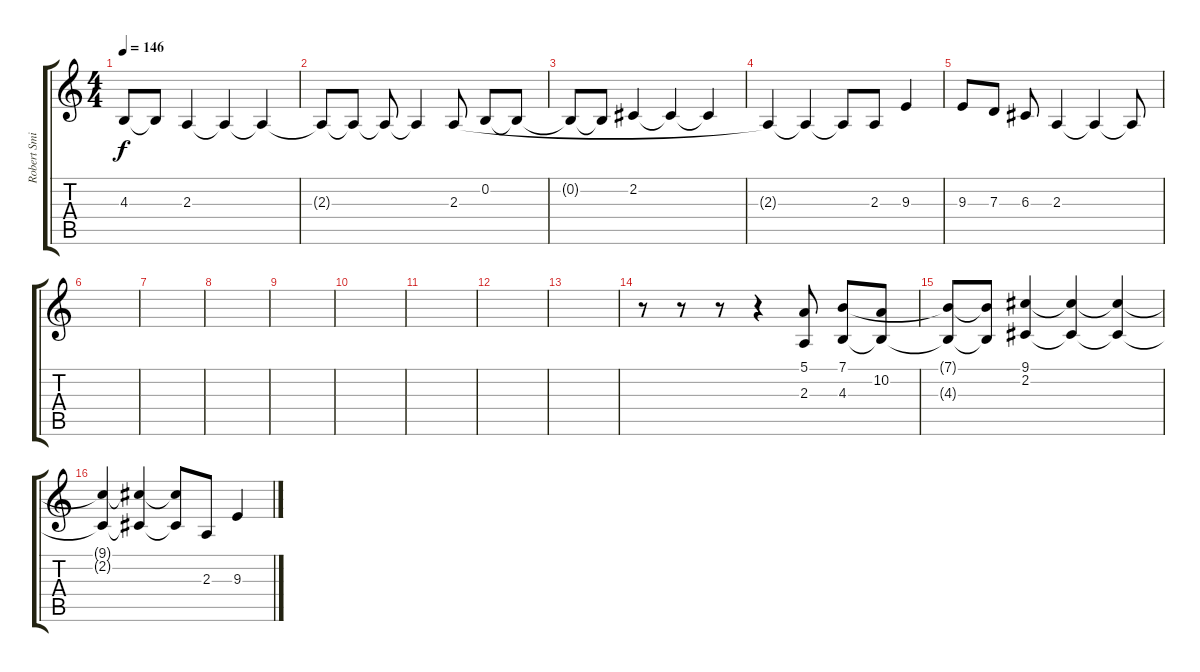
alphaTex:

\track ("Robert Smith voz" "Robert Smi") {instrument honkytonkpiano}
\staff {score tabs}
\tuning (E4 B3 G3 D3 A2 E2) {hide}
\ts (4 4)
\tempo 146
\clef g2
\ks c
4.3{t}.8{dy f} 4.3{t}.8 2.3.4 2.3{t}.4 2.3{t}.4 |
2.3{t}.8 2.3{t}.8 2.3{t}.8 2.3{t}.4 2.3.8 0.2.8 0.2{t}.8 |
0.2{t}.8 0.2{t}.8 2.2.4 2.2{t}.4 2.2{t}.4 |
2.3{t}.4 2.3{t}.4 2.3{t}.8 2.3.8 9.3.4 |
9.3.8 7.3.8 6.3.8 2.3.4 2.3{t}.4 2.3{t}.8 |
|
|
|
|
|
|
|
|
r.8 r.8 r.8 r.4 (5.1 2.3).8 (7.1 4.3).8 (10.2 4.3{t}).8 |
(7.1{t} 4.3{t}).8 (7.1{t} 4.3{t}).8 (9.1 2.2).4 (9.1{t} 2.2{t}).4 (9.1{t} 2.2{t}).4 |
(9.1{t} 2.2{t}).4 (9.1{t} 2.2{t}).4 (9.1{t} 2.2{t}).8 2.3.8 9.3.4
